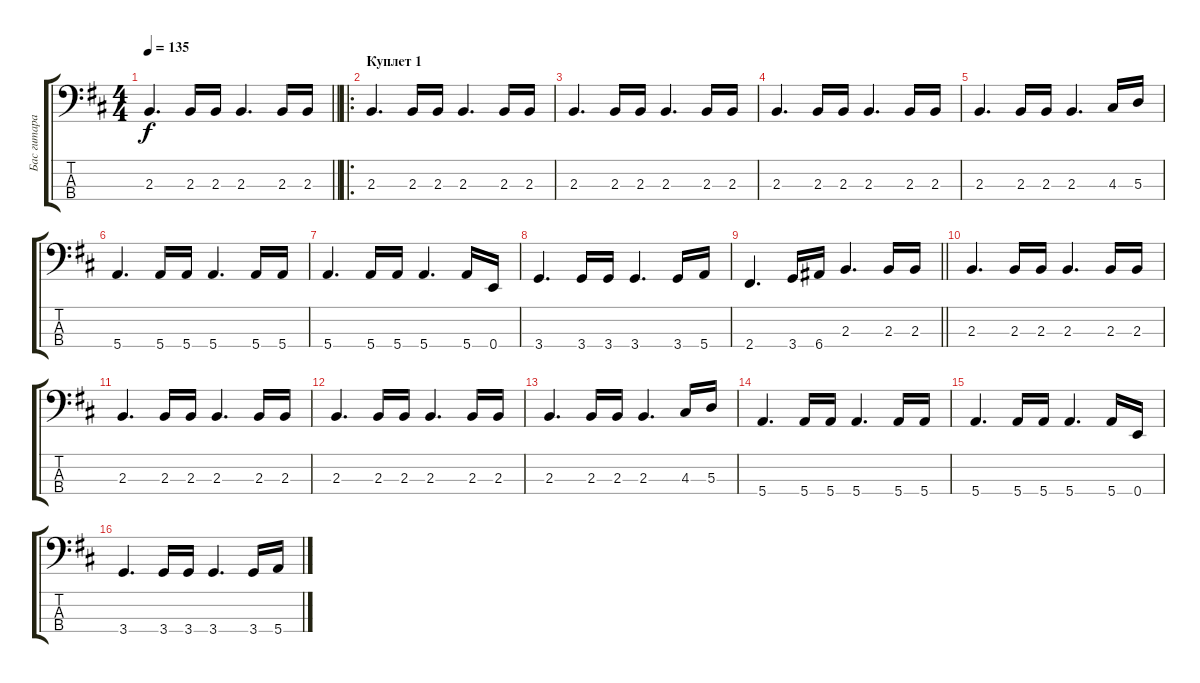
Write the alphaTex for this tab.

\track ("Бас гитара" "Бас гитара") {solo instrument electricbassfinger}
\staff {score tabs}
\tuning (G2 D2 A1 E1) {hide}
\ts (4 4)
\tempo 135
\clef f4
\barLineRight lightlight
\ks bminor
2.3.4{d dy f} 2.3.16 2.3.16 2.3.4{d} 2.3.16 2.3.16 |
\ro
\section ("" "Куплет 1")
2.3.4{d} 2.3.16 2.3.16 2.3.4{d} 2.3.16 2.3.16 |
2.3.4{d} 2.3.16 2.3.16 2.3.4{d} 2.3.16 2.3.16 |
2.3.4{d} 2.3.16 2.3.16 2.3.4{d} 2.3.16 2.3.16 |
2.3.4{d} 2.3.16 2.3.16 2.3.4{d} 4.3.16 5.3.16 |
5.4.4{d} 5.4.16 5.4.16 5.4.4{d} 5.4.16 5.4.16 |
5.4.4{d} 5.4.16 5.4.16 5.4.4{d} 5.4.16 0.4.16 |
3.4.4{d} 3.4.16 3.4.16 3.4.4{d} 3.4.16 5.4.16 |
\barLineRight lightlight
2.4.4{d} 3.4.16 6.4.16 2.3.4{d} 2.3.16 2.3.16 |
2.3.4{d} 2.3.16 2.3.16 2.3.4{d} 2.3.16 2.3.16 |
2.3.4{d} 2.3.16 2.3.16 2.3.4{d} 2.3.16 2.3.16 |
2.3.4{d} 2.3.16 2.3.16 2.3.4{d} 2.3.16 2.3.16 |
2.3.4{d} 2.3.16 2.3.16 2.3.4{d} 4.3.16 5.3.16 |
5.4.4{d} 5.4.16 5.4.16 5.4.4{d} 5.4.16 5.4.16 |
5.4.4{d} 5.4.16 5.4.16 5.4.4{d} 5.4.16 0.4.16 |
3.4.4{d} 3.4.16 3.4.16 3.4.4{d} 3.4.16 5.4.16
